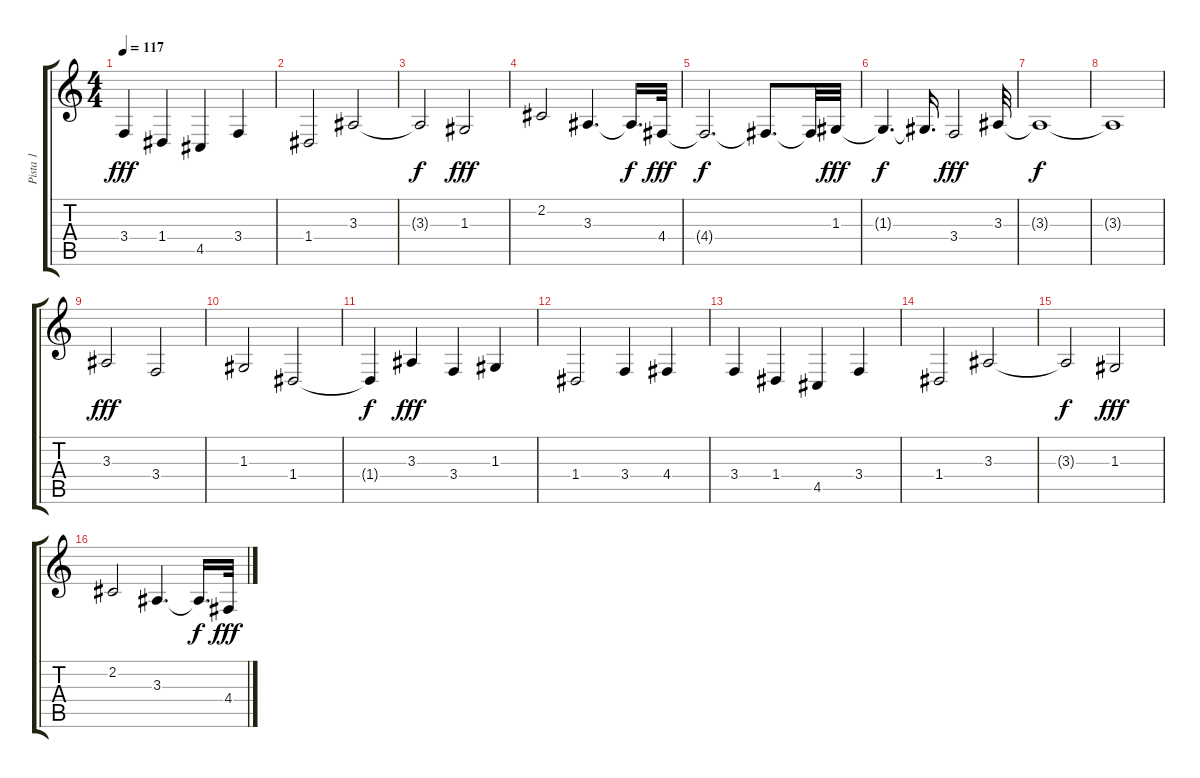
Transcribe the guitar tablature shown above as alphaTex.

\track ("Pista 1" "Pista 1") {instrument marimba}
\staff {score tabs}
\tuning (E4 B3 G3 D3 A2 E2) {hide}
\ts (4 4)
\tempo 117
\clef g2
\ks c
3.4.4{dy fff} 1.4.4 4.5.4 3.4.4 |
1.4.2 3.3.2 |
3.3{t}.2{dy f} 1.3.2{dy fff} |
2.2.2 3.3.4{d} 3.3{t}.16{d dy f} 4.4.32{dy fff} |
4.4{t}.2{d dy f} 4.4{t}.8{d} 4.4{t}.32 1.3.32{dy fff} |
1.3{t}.4{d dy f} 1.3{t}.16{d} 3.4.2{dy fff} 3.3.32 |
3.3{t}.1{dy f} |
3.3{t}.1 |
3.3.2{dy fff} 3.4.2 |
1.3.2 1.4.2 |
1.4{t}.4{dy f} 3.3.4{dy fff} 3.4.4 1.3.4 |
1.4.2 3.4.4 4.4.4 |
3.4.4 1.4.4 4.5.4 3.4.4 |
1.4.2 3.3.2 |
3.3{t}.2{dy f} 1.3.2{dy fff} |
2.2.2 3.3.4{d} 3.3{t}.16{d dy f} 4.4.32{dy fff}
